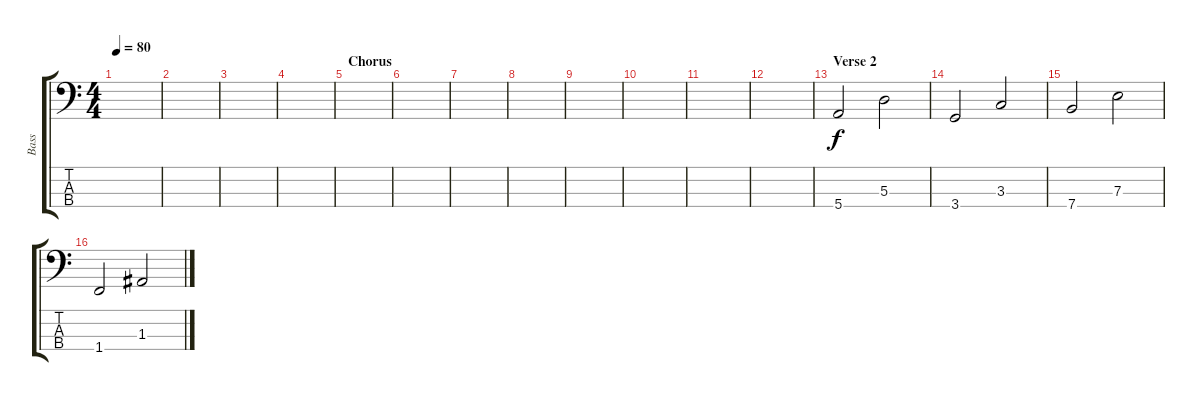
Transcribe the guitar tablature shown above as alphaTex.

\track ("Bass" "Bass") {instrument electricbassfinger}
\staff {score tabs}
\tuning (G2 D2 A1 E1) {hide}
\ts (4 4)
\tempo 80
\clef f4
\ks c
|
|
|
|
\section ("" "Chorus")
|
|
|
|
|
|
|
|
\section ("" "Verse 2")
5.4.2 5.3.2 |
3.4.2 3.3.2 |
7.4.2 7.3.2 |
1.4.2 1.3.2
